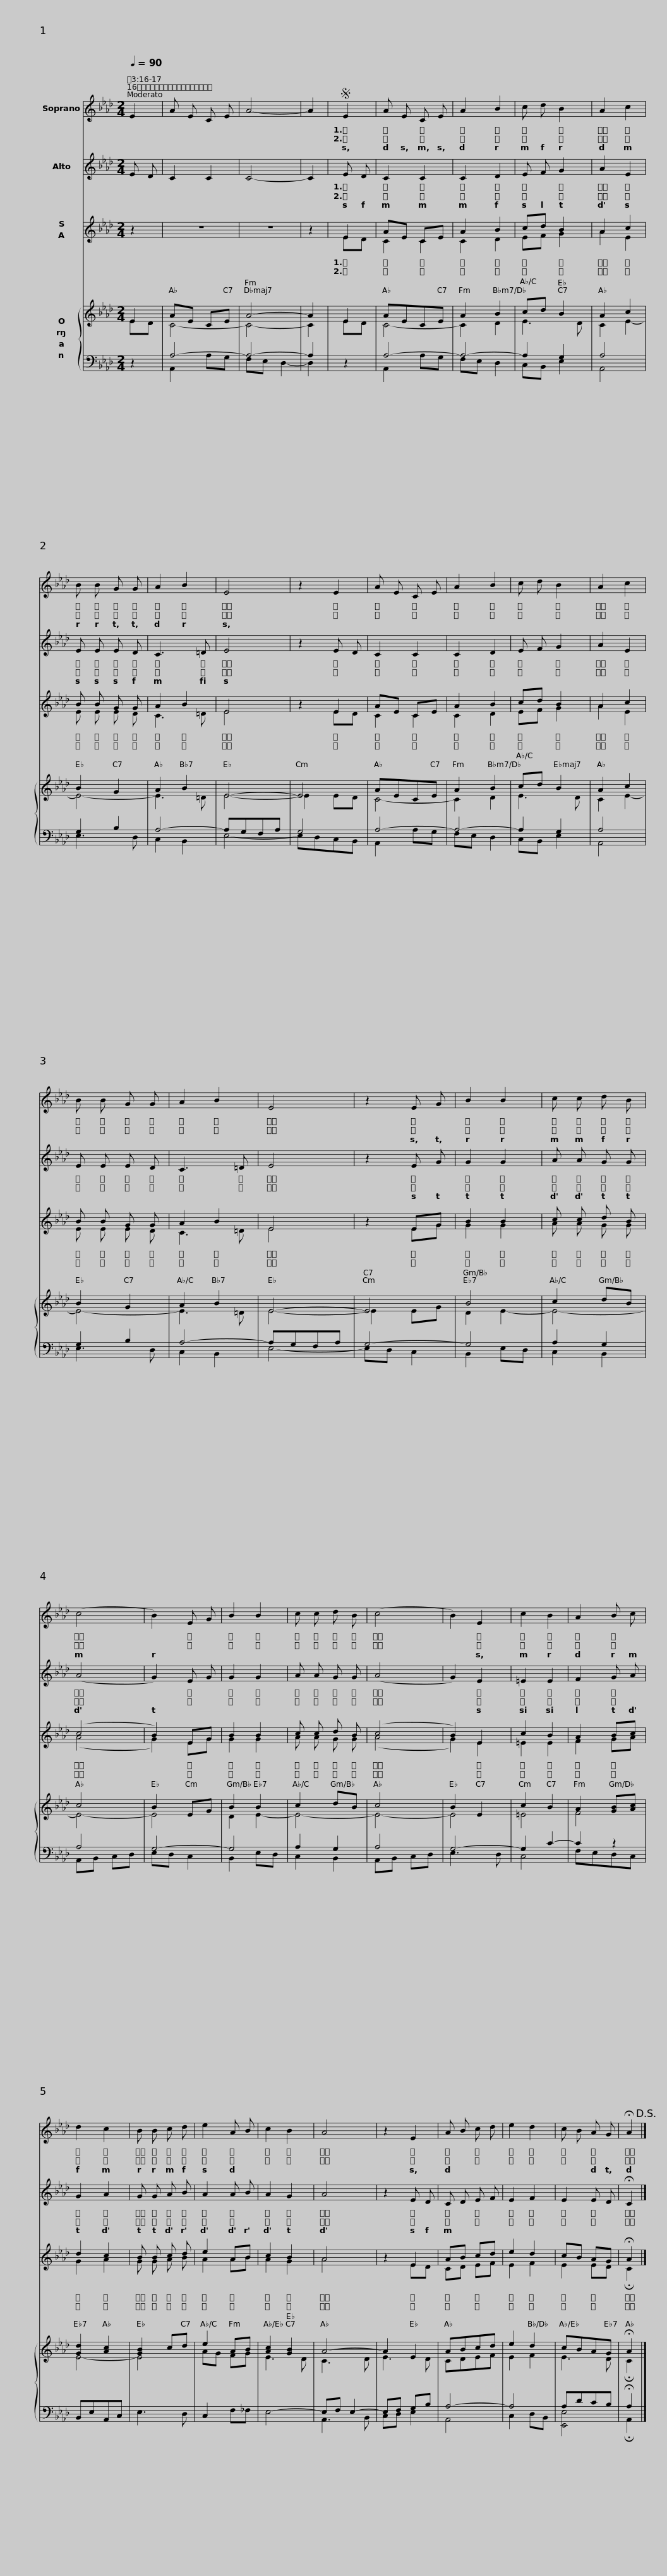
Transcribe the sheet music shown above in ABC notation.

X:1
%%score 1 2 ( 3 4 ) { ( 5 6 ) | ( 7 8 ) }
L:1/8
Q:1/4=90
M:2/4
I:linebreak $
K:Ab
V:1 treble
V:2 treble
V:3 treble
V:4 treble
V:5 treble
V:6 treble
V:7 bass
V:8 bass
V:1
 E2 | A E C E | A4- | A2 |S E2 | %5
 A E C E | A2 B2 | c d B2 | A2 c2 |$ B B G G | %10
 A2 B2 | E4 | z2 E2 | A E C E | A2 B2 | %15
 c d B2 | A2 c2 |$ B B G G | A2 B2 | E4 | %20
 z2 E G | B2 B2 | c c d B | (c4 | B2) E G |$ %25
 B2 B2 | c c d B | (c4 | B2) E2 | c2 B2 | %30
 A2 B c | d2 c2 | B B c d |$ e2 A B | c2 B2 | %35
 A4 | z2 E2 | A B c d | e2 d2 | c B A G | %40
 !fermata!A2!D.S.! |] %41
V:2
 E D | C2 C2 | C4- | C2 | E D | %5
 C2 C2 | C2 D2 | E F G2 | A2 E2 |$ E E E D | %10
 C3 =D | E4 | z2 E D | C2 C2 | C2 D2 | %15
 E F G2 | A2 E2 |$ E E E D | C3 =D | E4 | %20
 z2 E G | G2 G2 | A A G G | (A4 | G2) E G |$ %25
 G2 G2 | A A G G | (A4 | G2) E2 | =E2 E2 | %30
 F2 G A | G2 A2 | G G A B |$ A2 A B | A2 G2 | %35
 A4 | z2 E D | C D E F | E2 F2 | E2 E D | %40
 !fermata!C2 |] %41
V:3
 z2 | z4 | z4 | z2 | E2 | %5
 AE CE | A2 B2 | cd B2 | A2 c2 |$ B B G G | %10
 A2 B2 | E4 | z2 E2 | AE CE | A2 B2 | %15
 cd B2 | A2 c2 |$ B B G G | A2 B2 | E4 | %20
 z2 EG | B2 B2 | c c d B | (c4 | B2) EG |$ %25
 B2 B2 | c c d B | (c4 | B2) E2 | c2 B2 | %30
 A2 Bc | d2 c2 | B B c d |$ e2 AB | c2 B2 | %35
 A4 | z2 E2 | AB cd | e2 d2 | cB AG | %40
 !fermata!A2 |] %41
V:4
 x2 | x4 | x4 | x2 | ED | %5
 C2 C2 | C2 D2 | EF G2 | A2 E2 |$ E E E D | %10
 C3 =D | E4 | z2 ED | C2 C2 | C2 D2 | %15
 EF G2 | A2 E2 |$ E E E D | C3 =D | E4 | %20
 z2 EG | G2 G2 | A A G G | (A4 | G2) EG |$ %25
 G2 G2 | A A G G | (A4 | G2) E2 | =E2 E2 | %30
 F2 GA | G2 A2 | G G A B |$ A2 AB | A2 G2 | %35
 A4 | z2 ED | CD EF | E2 F2 | E2 ED | %40
 !fermata!C2 |] %41
V:5
 E2 | AE CE | A4- | A2 | E2 | %5
 AECE | A2 B2 | cd B2 | A2 c2 |$ B2 G2 | %10
 A2 B2 | E4- | E4 | AECE | A2 B2 | %15
 cd B2 | A2 c2 |$ B2 G2 | A2 B2 | E4- | %20
 E4 | B4 | c2 dB | c4 | B2 EG |$ %25
 B2 B2 | c2 dB | c4 | B2 E2 | c2 B2 | %30
 A2 [GB][Ac] | [Gd]2 [Ac]2 | [GB]2 cd |$ e2 AB | [Ac]2 [GB]2 | %35
 A4- | A2 E2 | ABcd | e2 d2 | cBAG | %40
 !fermata!A2 |] %41
V:6
 ED | C4- | C4- | C2 | ED | %5
 C4- | C2 D2 | E3 D | C2 E2- |$ E4- | %10
 E3 =D | E4- | E2 ED | C4- | C2 D2 | %15
 E3 D | C2 E2- |$ E4- | E3 =D | E4- | %20
 E2 EG | D2 E2- | E4- | E4- | E4 |$ %25
 D2 E2- | E4- | E4- | E4 | =E4 | %30
 F4 | E4- | E4 |$ AG FG | E3 D | %35
 C3 D | E3 D | CDEF | E2 F2 | E3 D | %40
 !fermata!C2 |] %41
V:7
 z2 | A,4- | A,4- | A,2 | z2 | %5
 A,4- | A,4- | A,2 G,2 | A,4 |$ G,2 B,2 | %10
 A,4- | A,G,F,A, | G,4 | A,4- | A,4- | %15
 A,2 G,2 | A,4 |$ G,2 B,2 | A,4- | A,G,F,A, | %20
 G,4- | G,4 | A,2 G,2 | A,4 | G,4- |$ %25
 G,4 | A,2 G,2 | A,4 | G,4- | G,2 C2- | %30
 C2 z2 | B,,E,A,,C, | E,3 D, |$ C,2 F,_F, | E,4- | %35
 E,F, E,2- | E,F, G,B, | A,4- | A,4 | A,DCB, | %40
 !fermata!A,2 |] %41
V:8
 x2 | A,,2 A,G, | F,E, D,2- | D,2 | x2 | %5
 A,,2 A,G, | F,E, D,2 | C,B,, E,2 | A,,4 |$ E,3 D, | %10
 C,2 B,,2 | E,4- | E,D,C,B,, | A,,2 A,G, | F,E, D,2 | %15
 C,B,, E,2 | A,,4 |$ E,3 D, | C,2 B,,2 | E,4- | %20
 E,D, C,2 | B,,2 E,D, | C,2 B,,2 | A,,B,, C,D, | E,D, C,2 |$ %25
 B,,2 E,D, | C,2 B,,2 | A,,B,, C,D, | E,3 D, | C,4 | %30
 F,E,D,C, | x4 | x4 |$ x4 | x4 | %35
 A,,3 B,, | C,D, E,2 | A,,4 | C,2 D,B,, | [E,,E,]4 | %40
 !fermata!A,,2 |] %41
